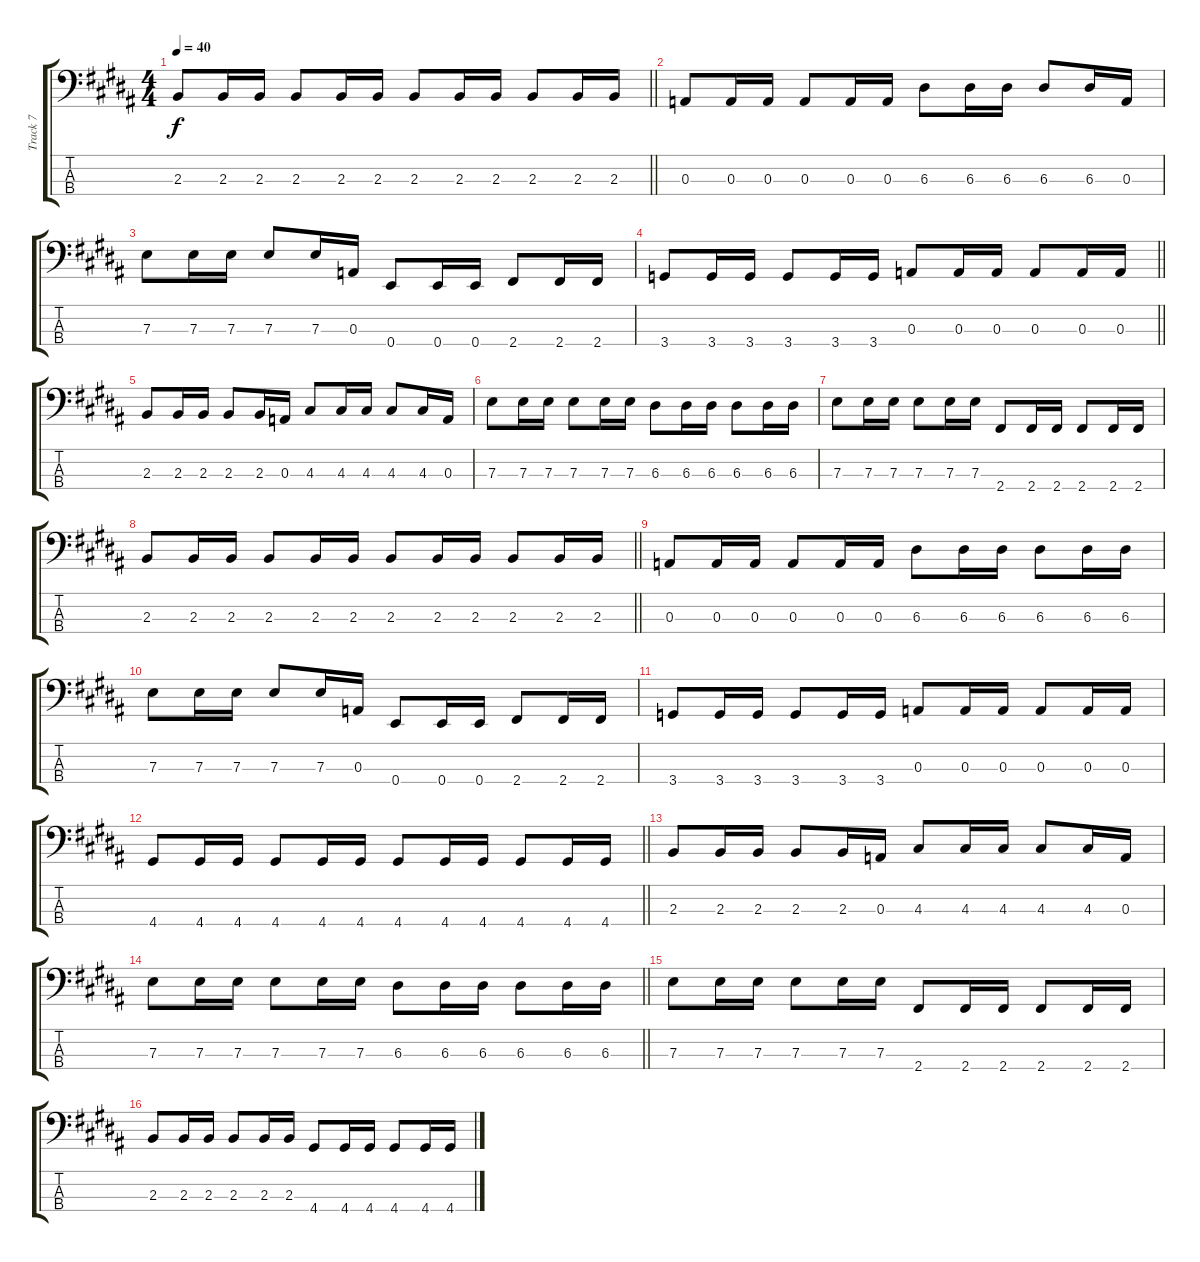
\track ("Track 7" "Track 7") {instrument electricbassfinger}
\staff {score tabs}
\tuning (G2 D2 A1 E1) {hide}
\ts (4 4)
\tempo 40
\clef f4
\barLineRight lightlight
\ks b
2.3.8{dy f} 2.3.16 2.3.16 2.3.8 2.3.16 2.3.16 2.3.8 2.3.16 2.3.16 2.3.8 2.3.16 2.3.16 |
0.3.8 0.3.16 0.3.16 0.3.8 0.3.16 0.3.16 6.3.8 6.3.16 6.3.16 6.3.8 6.3.16 0.3.16 |
7.3.8 7.3.16 7.3.16 7.3.8 7.3.16 0.3.16 0.4.8 0.4.16 0.4.16 2.4.8 2.4.16 2.4.16 |
\barLineRight lightlight
3.4.8 3.4.16 3.4.16 3.4.8 3.4.16 3.4.16 0.3.8 0.3.16 0.3.16 0.3.8 0.3.16 0.3.16 |
2.3.8 2.3.16 2.3.16 2.3.8 2.3.16 0.3.16 4.3.8 4.3.16 4.3.16 4.3.8 4.3.16 0.3.16 |
7.3.8 7.3.16 7.3.16 7.3.8 7.3.16 7.3.16 6.3.8 6.3.16 6.3.16 6.3.8 6.3.16 6.3.16 |
7.3.8 7.3.16 7.3.16 7.3.8 7.3.16 7.3.16 2.4.8 2.4.16 2.4.16 2.4.8 2.4.16 2.4.16 |
\barLineRight lightlight
2.3.8 2.3.16 2.3.16 2.3.8 2.3.16 2.3.16 2.3.8 2.3.16 2.3.16 2.3.8 2.3.16 2.3.16 |
0.3.8 0.3.16 0.3.16 0.3.8 0.3.16 0.3.16 6.3.8 6.3.16 6.3.16 6.3.8 6.3.16 6.3.16 |
7.3.8 7.3.16 7.3.16 7.3.8 7.3.16 0.3.16 0.4.8 0.4.16 0.4.16 2.4.8 2.4.16 2.4.16 |
3.4.8 3.4.16 3.4.16 3.4.8 3.4.16 3.4.16 0.3.8 0.3.16 0.3.16 0.3.8 0.3.16 0.3.16 |
\barLineRight lightlight
4.4.8 4.4.16 4.4.16 4.4.8 4.4.16 4.4.16 4.4.8 4.4.16 4.4.16 4.4.8 4.4.16 4.4.16 |
2.3.8 2.3.16 2.3.16 2.3.8 2.3.16 0.3.16 4.3.8 4.3.16 4.3.16 4.3.8 4.3.16 0.3.16 |
\barLineRight lightlight
7.3.8 7.3.16 7.3.16 7.3.8 7.3.16 7.3.16 6.3.8 6.3.16 6.3.16 6.3.8 6.3.16 6.3.16 |
7.3.8 7.3.16 7.3.16 7.3.8 7.3.16 7.3.16 2.4.8 2.4.16 2.4.16 2.4.8 2.4.16 2.4.16 |
2.3.8 2.3.16 2.3.16 2.3.8 2.3.16 2.3.16 4.4.8 4.4.16 4.4.16 4.4.8 4.4.16 4.4.16
